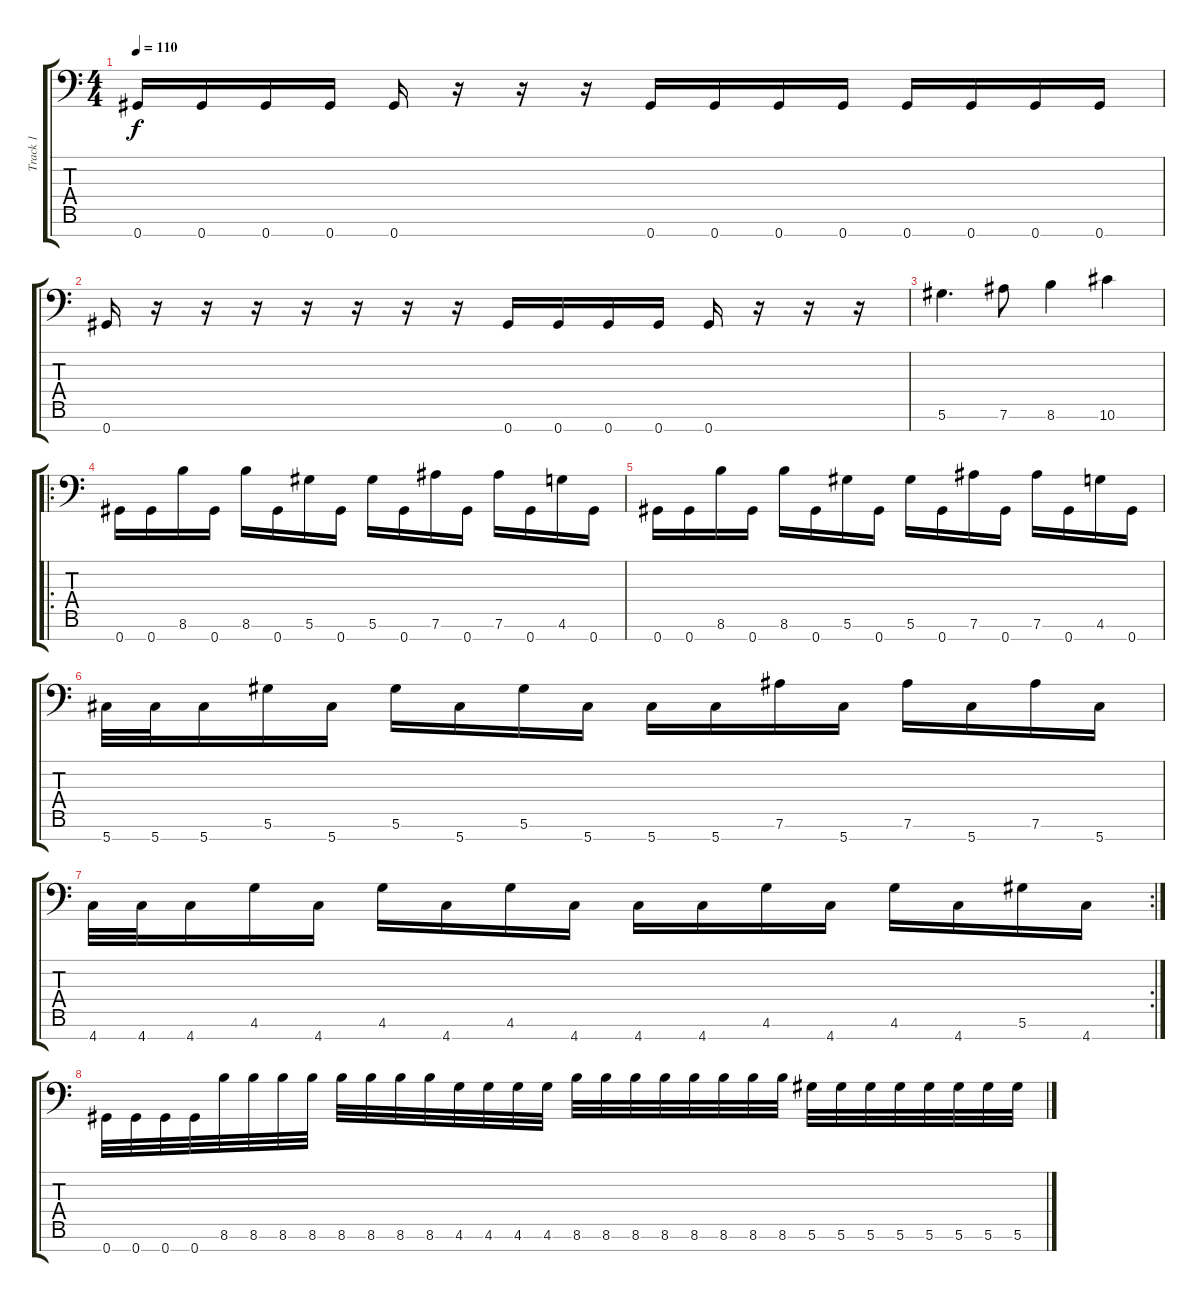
\track ("Track 1" "Track 1") {instrument distortionguitar}
\staff {score tabs}
\tuning (Eb4 Bb3 Gb3 Db3 Ab2 Eb2 Ab1) {hide}
\ts (4 4)
\tempo 110
\clef f4
\ks c
0.7.16{dy f} 0.7.16 0.7.16 0.7.16 0.7.16 r.16 r.16 r.16 0.7.16 0.7.16 0.7.16 0.7.16 0.7.16 0.7.16 0.7.16 0.7.16 |
0.7.16 r.16 r.16 r.16 r.16 r.16 r.16 r.16 0.7.16 0.7.16 0.7.16 0.7.16 0.7.16 r.16 r.16 r.16 |
5.6.4{d} 7.6.8 8.6.4 10.6.4 |
\ro
0.7.16 0.7.16 8.6.16 0.7.16 8.6.16 0.7.16 5.6.16 0.7.16 5.6.16 0.7.16 7.6.16 0.7.16 7.6.16 0.7.16 4.6.16 0.7.16 |
0.7.16 0.7.16 8.6.16 0.7.16 8.6.16 0.7.16 5.6.16 0.7.16 5.6.16 0.7.16 7.6.16 0.7.16 7.6.16 0.7.16 4.6.16 0.7.16 |
5.7.32 5.7.32 5.7.16 5.6.16 5.7.16 5.6.16 5.7.16 5.6.16 5.7.16 5.7.16 5.7.16 7.6.16 5.7.16 7.6.16 5.7.16 7.6.16 5.7.16 |
\rc 2
4.7.32 4.7.32 4.7.16 4.6.16 4.7.16 4.6.16 4.7.16 4.6.16 4.7.16 4.7.16 4.7.16 4.6.16 4.7.16 4.6.16 4.7.16 5.6.16 4.7.16 |
0.7.32 0.7.32 0.7.32 0.7.32 8.6.32 8.6.32 8.6.32 8.6.32 8.6.32 8.6.32 8.6.32 8.6.32 4.6.32 4.6.32 4.6.32 4.6.32 8.6.32 8.6.32 8.6.32 8.6.32 8.6.32 8.6.32 8.6.32 8.6.32 5.6.32 5.6.32 5.6.32 5.6.32 5.6.32 5.6.32 5.6.32 5.6.32
